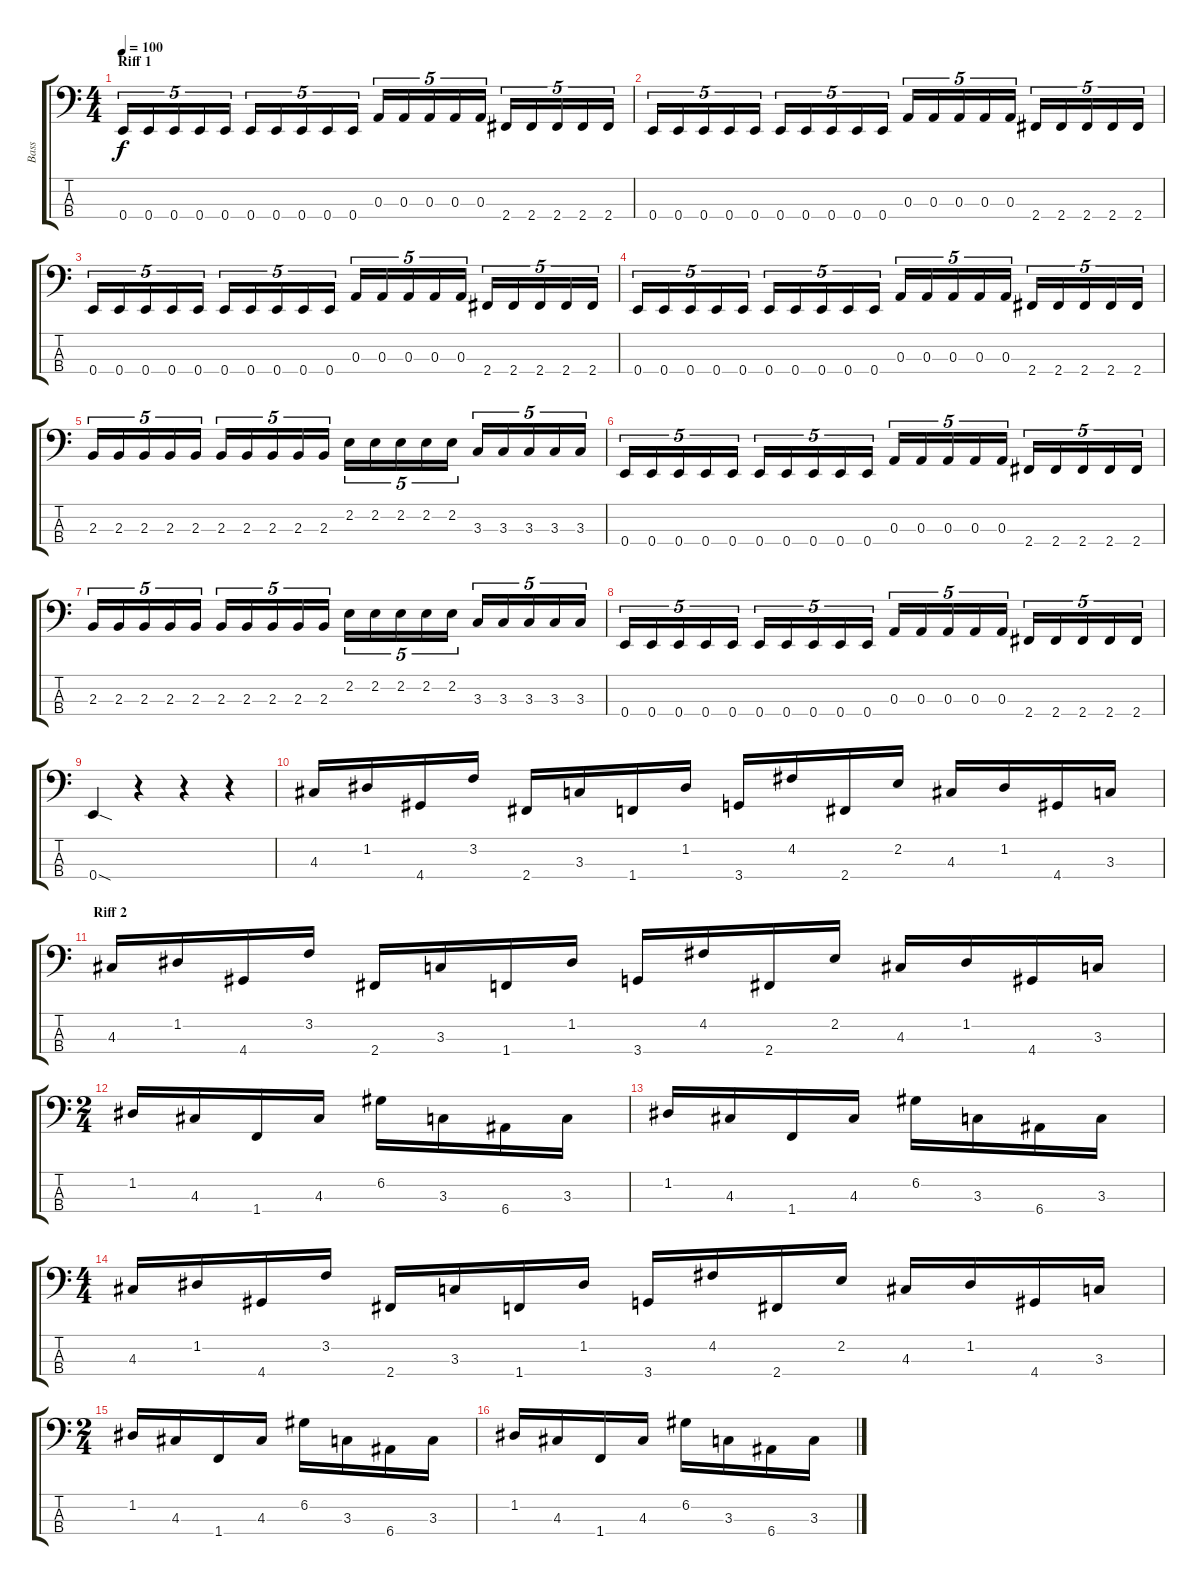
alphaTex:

\track ("Bass" "Bass") {instrument electricbassfinger}
\staff {score tabs}
\tuning (G2 D2 A1 E1) {hide}
\ts (4 4)
\section ("" "Riff 1")
\tempo 100
\clef f4
\ks c
0.4.16{tu (5 4) dy f instrument electricbassfinger} 0.4.16{tu (5 4)} 0.4.16{tu (5 4)} 0.4.16{tu (5 4)} 0.4.16{tu (5 4)} 0.4.16{tu (5 4)} 0.4.16{tu (5 4)} 0.4.16{tu (5 4)} 0.4.16{tu (5 4)} 0.4.16{tu (5 4)} 0.3.16{tu (5 4)} 0.3.16{tu (5 4)} 0.3.16{tu (5 4)} 0.3.16{tu (5 4)} 0.3.16{tu (5 4)} 2.4.16{tu (5 4)} 2.4.16{tu (5 4)} 2.4.16{tu (5 4)} 2.4.16{tu (5 4)} 2.4.16{tu (5 4)} |
0.4.16{tu (5 4)} 0.4.16{tu (5 4)} 0.4.16{tu (5 4)} 0.4.16{tu (5 4)} 0.4.16{tu (5 4)} 0.4.16{tu (5 4)} 0.4.16{tu (5 4)} 0.4.16{tu (5 4)} 0.4.16{tu (5 4)} 0.4.16{tu (5 4)} 0.3.16{tu (5 4)} 0.3.16{tu (5 4)} 0.3.16{tu (5 4)} 0.3.16{tu (5 4)} 0.3.16{tu (5 4)} 2.4.16{tu (5 4)} 2.4.16{tu (5 4)} 2.4.16{tu (5 4)} 2.4.16{tu (5 4)} 2.4.16{tu (5 4)} |
0.4.16{tu (5 4)} 0.4.16{tu (5 4)} 0.4.16{tu (5 4)} 0.4.16{tu (5 4)} 0.4.16{tu (5 4)} 0.4.16{tu (5 4)} 0.4.16{tu (5 4)} 0.4.16{tu (5 4)} 0.4.16{tu (5 4)} 0.4.16{tu (5 4)} 0.3.16{tu (5 4)} 0.3.16{tu (5 4)} 0.3.16{tu (5 4)} 0.3.16{tu (5 4)} 0.3.16{tu (5 4)} 2.4.16{tu (5 4)} 2.4.16{tu (5 4)} 2.4.16{tu (5 4)} 2.4.16{tu (5 4)} 2.4.16{tu (5 4)} |
0.4.16{tu (5 4)} 0.4.16{tu (5 4)} 0.4.16{tu (5 4)} 0.4.16{tu (5 4)} 0.4.16{tu (5 4)} 0.4.16{tu (5 4)} 0.4.16{tu (5 4)} 0.4.16{tu (5 4)} 0.4.16{tu (5 4)} 0.4.16{tu (5 4)} 0.3.16{tu (5 4)} 0.3.16{tu (5 4)} 0.3.16{tu (5 4)} 0.3.16{tu (5 4)} 0.3.16{tu (5 4)} 2.4.16{tu (5 4)} 2.4.16{tu (5 4)} 2.4.16{tu (5 4)} 2.4.16{tu (5 4)} 2.4.16{tu (5 4)} |
2.3.16{tu (5 4)} 2.3.16{tu (5 4)} 2.3.16{tu (5 4)} 2.3.16{tu (5 4)} 2.3.16{tu (5 4)} 2.3.16{tu (5 4)} 2.3.16{tu (5 4)} 2.3.16{tu (5 4)} 2.3.16{tu (5 4)} 2.3.16{tu (5 4)} 2.2.16{tu (5 4)} 2.2.16{tu (5 4)} 2.2.16{tu (5 4)} 2.2.16{tu (5 4)} 2.2.16{tu (5 4)} 3.3.16{tu (5 4)} 3.3.16{tu (5 4)} 3.3.16{tu (5 4)} 3.3.16{tu (5 4)} 3.3.16{tu (5 4)} |
0.4.16{tu (5 4)} 0.4.16{tu (5 4)} 0.4.16{tu (5 4)} 0.4.16{tu (5 4)} 0.4.16{tu (5 4)} 0.4.16{tu (5 4)} 0.4.16{tu (5 4)} 0.4.16{tu (5 4)} 0.4.16{tu (5 4)} 0.4.16{tu (5 4)} 0.3.16{tu (5 4)} 0.3.16{tu (5 4)} 0.3.16{tu (5 4)} 0.3.16{tu (5 4)} 0.3.16{tu (5 4)} 2.4.16{tu (5 4)} 2.4.16{tu (5 4)} 2.4.16{tu (5 4)} 2.4.16{tu (5 4)} 2.4.16{tu (5 4)} |
2.3.16{tu (5 4)} 2.3.16{tu (5 4)} 2.3.16{tu (5 4)} 2.3.16{tu (5 4)} 2.3.16{tu (5 4)} 2.3.16{tu (5 4)} 2.3.16{tu (5 4)} 2.3.16{tu (5 4)} 2.3.16{tu (5 4)} 2.3.16{tu (5 4)} 2.2.16{tu (5 4)} 2.2.16{tu (5 4)} 2.2.16{tu (5 4)} 2.2.16{tu (5 4)} 2.2.16{tu (5 4)} 3.3.16{tu (5 4)} 3.3.16{tu (5 4)} 3.3.16{tu (5 4)} 3.3.16{tu (5 4)} 3.3.16{tu (5 4)} |
0.4.16{tu (5 4)} 0.4.16{tu (5 4)} 0.4.16{tu (5 4)} 0.4.16{tu (5 4)} 0.4.16{tu (5 4)} 0.4.16{tu (5 4)} 0.4.16{tu (5 4)} 0.4.16{tu (5 4)} 0.4.16{tu (5 4)} 0.4.16{tu (5 4)} 0.3.16{tu (5 4)} 0.3.16{tu (5 4)} 0.3.16{tu (5 4)} 0.3.16{tu (5 4)} 0.3.16{tu (5 4)} 2.4.16{tu (5 4)} 2.4.16{tu (5 4)} 2.4.16{tu (5 4)} 2.4.16{tu (5 4)} 2.4.16{tu (5 4)} |
0.4{sod}.4 r.4 r.4 r.4 |
4.3.16 1.2.16 4.4.16 3.2.16 2.4.16 3.3.16 1.4.16 1.2.16 3.4.16 4.2.16 2.4.16 2.2.16 4.3.16 1.2.16 4.4.16 3.3.16 |
\section ("" "Riff 2")
4.3.16 1.2.16 4.4.16 3.2.16 2.4.16 3.3.16 1.4.16 1.2.16 3.4.16 4.2.16 2.4.16 2.2.16 4.3.16 1.2.16 4.4.16 3.3.16 |
\ts (2 4)
1.2.16 4.3.16 1.4.16 4.3.16 6.2.16 3.3.16 6.4.16 3.3.16 |
1.2.16 4.3.16 1.4.16 4.3.16 6.2.16 3.3.16 6.4.16 3.3.16 |
\ts (4 4)
4.3.16 1.2.16 4.4.16 3.2.16 2.4.16 3.3.16 1.4.16 1.2.16 3.4.16 4.2.16 2.4.16 2.2.16 4.3.16 1.2.16 4.4.16 3.3.16 |
\ts (2 4)
1.2.16 4.3.16 1.4.16 4.3.16 6.2.16 3.3.16 6.4.16 3.3.16 |
1.2.16 4.3.16 1.4.16 4.3.16 6.2.16 3.3.16 6.4.16 3.3.16
